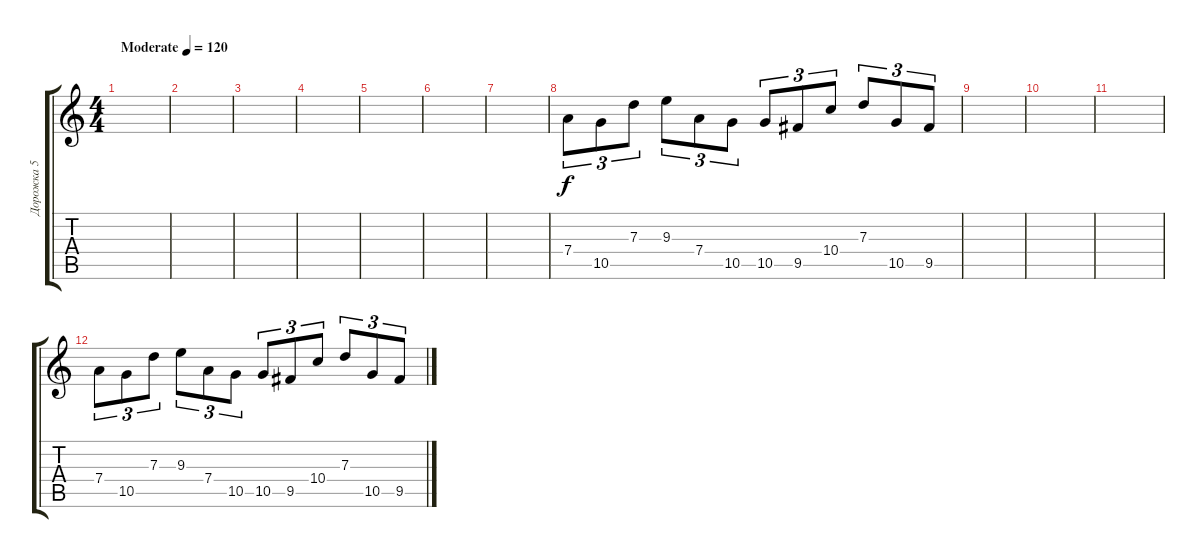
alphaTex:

\track ("Дорожка 5" "Дорожка 5") {instrument distortionguitar}
\staff {score tabs}
\tuning (E4 B3 G3 D3 A2 E2) {hide}
\ts (4 4)
\tempo (120 "Moderate")
\clef g2
\ks c
|
|
|
|
|
|
|
7.4.8{tu (3 2)} 10.5.8{tu (3 2)} 7.3.8{tu (3 2)} 9.3.8{tu (3 2)} 7.4.8{tu (3 2)} 10.5.8{tu (3 2)} 10.5.8{tu (3 2)} 9.5.8{tu (3 2)} 10.4.8{tu (3 2)} 7.3.8{tu (3 2)} 10.5.8{tu (3 2)} 9.5.8{tu (3 2)} |
|
|
|
7.4.8{tu (3 2)} 10.5.8{tu (3 2)} 7.3.8{tu (3 2)} 9.3.8{tu (3 2)} 7.4.8{tu (3 2)} 10.5.8{tu (3 2)} 10.5.8{tu (3 2)} 9.5.8{tu (3 2)} 10.4.8{tu (3 2)} 7.3.8{tu (3 2)} 10.5.8{tu (3 2)} 9.5.8{tu (3 2)}
